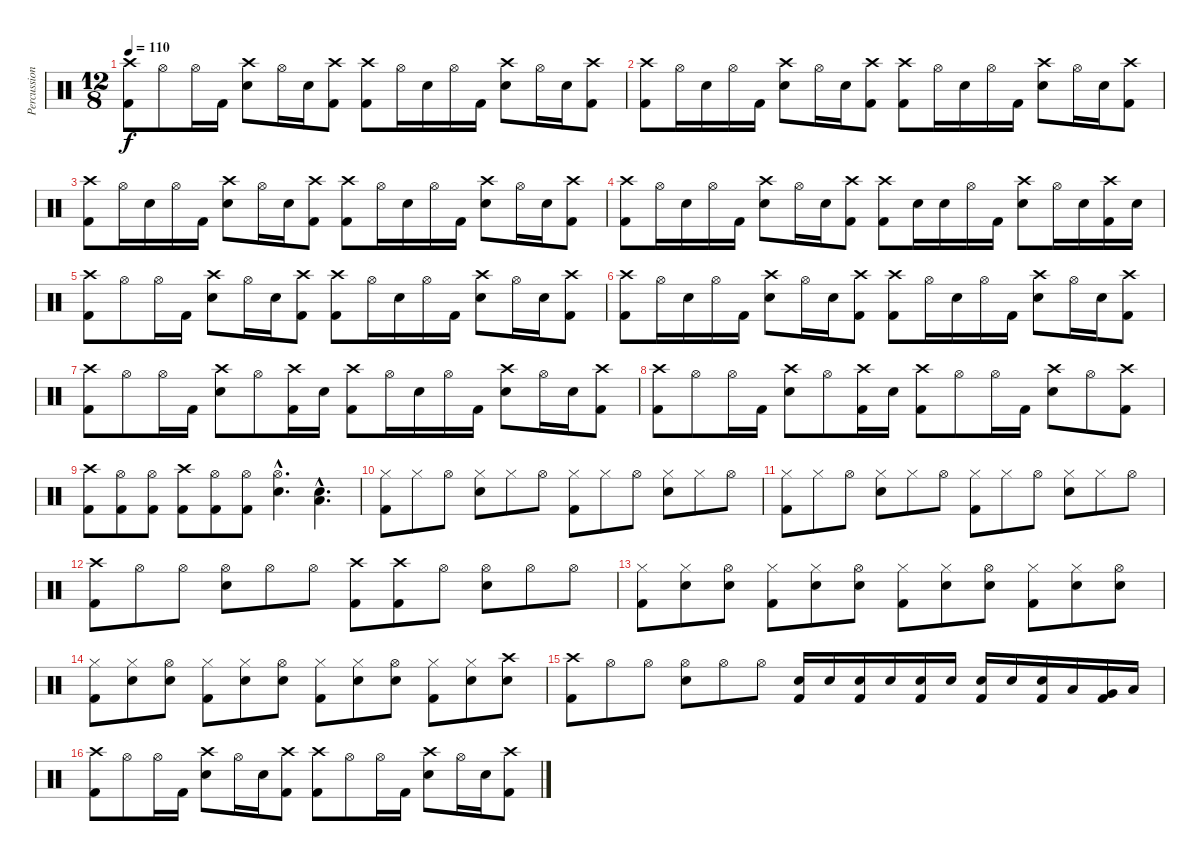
\track ("Percussion" "Percussion") {instrument percussion}
\staff {score}
\articulation defaults
\ts (12 8)
\tempo 110
\clef neutral
\ks c
("Crash high (hit)" "Kick (hit) 2").8{dy f} "Hi-Hat (open)".8 "Hi-Hat (open)".16 "Kick (hit) 2".16 ("Crash high (hit)" "Electric Snare (hit)").8 "Hi-Hat (open)".16 "Electric Snare (hit)".16 ("Crash high (hit)" "Kick (hit) 2").8 ("Crash high (hit)" "Kick (hit) 2").8 "Hi-Hat (open)".16 "Electric Snare (hit)".16 "Hi-Hat (open)".16 "Kick (hit) 2".16 ("Crash high (hit)" "Electric Snare (hit)").8 "Hi-Hat (open)".16 "Electric Snare (hit)".16 ("Crash high (hit)" "Kick (hit) 2").8 |
("Crash high (hit)" "Kick (hit) 2").8 "Hi-Hat (open)".16 "Electric Snare (hit)".16 "Hi-Hat (open)".16 "Kick (hit) 2".16 ("Crash high (hit)" "Electric Snare (hit)").8 "Hi-Hat (open)".16 "Electric Snare (hit)".16 ("Crash high (hit)" "Kick (hit) 2").8 ("Crash high (hit)" "Kick (hit) 2").8 "Hi-Hat (open)".16 "Electric Snare (hit)".16 "Hi-Hat (open)".16 "Kick (hit) 2".16 ("Crash high (hit)" "Electric Snare (hit)").8 "Hi-Hat (open)".16 "Electric Snare (hit)".16 ("Crash high (hit)" "Kick (hit) 2").8 |
("Crash high (hit)" "Kick (hit) 2").8 "Hi-Hat (open)".16 "Electric Snare (hit)".16 "Hi-Hat (open)".16 "Kick (hit) 2".16 ("Crash high (hit)" "Electric Snare (hit)").8 "Hi-Hat (open)".16 "Electric Snare (hit)".16 ("Crash high (hit)" "Kick (hit) 2").8 ("Crash high (hit)" "Kick (hit) 2").8 "Hi-Hat (open)".16 "Electric Snare (hit)".16 "Hi-Hat (open)".16 "Kick (hit) 2".16 ("Crash high (hit)" "Electric Snare (hit)").8 "Hi-Hat (open)".16 "Electric Snare (hit)".16 ("Crash high (hit)" "Kick (hit) 2").8 |
("Crash high (hit)" "Kick (hit) 2").8 "Hi-Hat (open)".16 "Electric Snare (hit)".16 "Hi-Hat (open)".16 "Kick (hit) 2".16 ("Crash high (hit)" "Electric Snare (hit)").8 "Hi-Hat (open)".16 "Electric Snare (hit)".16 ("Crash high (hit)" "Kick (hit) 2").8 ("Crash high (hit)" "Kick (hit) 2").8 "Electric Snare (hit)".16 "Electric Snare (hit)".16 "Hi-Hat (open)".16 "Kick (hit) 2".16 ("Crash high (hit)" "Electric Snare (hit)").8 "Hi-Hat (open)".16 "Electric Snare (hit)".16 ("Crash high (hit)" "Kick (hit) 2").16 "Electric Snare (hit)".16 |
("Crash high (hit)" "Kick (hit) 2").8 "Hi-Hat (open)".8 "Hi-Hat (open)".16 "Kick (hit) 2".16 ("Crash high (hit)" "Electric Snare (hit)").8 "Hi-Hat (open)".16 "Electric Snare (hit)".16 ("Crash high (hit)" "Kick (hit) 2").8 ("Crash high (hit)" "Kick (hit) 2").8 "Hi-Hat (open)".16 "Electric Snare (hit)".16 "Hi-Hat (open)".16 "Kick (hit) 2".16 ("Crash high (hit)" "Electric Snare (hit)").8 "Hi-Hat (open)".16 "Electric Snare (hit)".16 ("Crash high (hit)" "Kick (hit) 2").8 |
("Crash high (hit)" "Kick (hit) 2").8 "Hi-Hat (open)".16 "Electric Snare (hit)".16 "Hi-Hat (open)".16 "Kick (hit) 2".16 ("Crash high (hit)" "Electric Snare (hit)").8 "Hi-Hat (open)".16 "Electric Snare (hit)".16 ("Crash high (hit)" "Kick (hit) 2").8 ("Crash high (hit)" "Kick (hit) 2").8 "Hi-Hat (open)".16 "Electric Snare (hit)".16 "Hi-Hat (open)".16 "Kick (hit) 2".16 ("Crash high (hit)" "Electric Snare (hit)").8 "Hi-Hat (open)".16 "Electric Snare (hit)".16 ("Crash high (hit)" "Kick (hit) 2").8 |
("Crash high (hit)" "Kick (hit) 2").8 "Hi-Hat (open)".8 "Hi-Hat (open)".16 "Kick (hit) 2".16 ("Crash high (hit)" "Electric Snare (hit)").8 "Hi-Hat (open)".8 ("Crash high (hit)" "Kick (hit) 2").16 "Electric Snare (hit)".16 ("Crash high (hit)" "Kick (hit) 2").8 "Hi-Hat (open)".16 "Electric Snare (hit)".16 "Hi-Hat (open)".16 "Kick (hit) 2".16 ("Crash high (hit)" "Electric Snare (hit)").8 "Hi-Hat (open)".16 "Electric Snare (hit)".16 ("Crash high (hit)" "Kick (hit) 2").8 |
("Crash high (hit)" "Kick (hit) 2").8 "Hi-Hat (open)".8 "Hi-Hat (open)".16 "Kick (hit) 2".16 ("Crash high (hit)" "Electric Snare (hit)").8 "Hi-Hat (open)".8 ("Crash high (hit)" "Kick (hit) 2").16 "Electric Snare (hit)".16 ("Crash high (hit)" "Kick (hit) 2").8 "Hi-Hat (open)".8 "Hi-Hat (open)".16 "Kick (hit) 2".16 ("Crash high (hit)" "Electric Snare (hit)").8 "Hi-Hat (open)".8 ("Crash high (hit)" "Kick (hit) 2").8 |
("Crash high (hit)" "Kick (hit) 2").8 ("Hi-Hat (open)" "Kick (hit) 2").8 ("Hi-Hat (open)" "Kick (hit) 2").8 ("Crash high (hit)" "Kick (hit) 2").8 ("Hi-Hat (open)" "Kick (hit) 2").8 ("Hi-Hat (open)" "Kick (hit) 2").8 ("Hi-Hat (open)"{hac} "Electric Snare (hit)"{hac}).4{d} ("Low Floor Tom (hit)"{hac} "Electric Snare (hit)"{hac}).4{d} |
("Hi-Hat (closed)" "Kick (hit) 2").8 "Hi-Hat (closed)".8 "Hi-Hat (open)".8 ("Hi-Hat (closed)" "Electric Snare (hit)").8 "Hi-Hat (closed)".8 "Hi-Hat (open)".8 ("Hi-Hat (closed)" "Kick (hit) 2").8 "Hi-Hat (closed)".8 "Hi-Hat (open)".8 ("Hi-Hat (closed)" "Electric Snare (hit)").8 "Hi-Hat (closed)".8 "Hi-Hat (open)".8 |
("Hi-Hat (closed)" "Kick (hit) 2").8 "Hi-Hat (closed)".8 "Hi-Hat (open)".8 ("Hi-Hat (closed)" "Electric Snare (hit)").8 "Hi-Hat (closed)".8 "Hi-Hat (open)".8 ("Hi-Hat (closed)" "Kick (hit) 2").8 "Hi-Hat (closed)".8 "Hi-Hat (open)".8 ("Hi-Hat (closed)" "Electric Snare (hit)").8 "Hi-Hat (closed)".8 "Hi-Hat (open)".8 |
("Crash high (hit)" "Kick (hit) 2").8 "Hi-Hat (open)".8 "Hi-Hat (open)".8 ("Hi-Hat (open)" "Electric Snare (hit)").8 "Hi-Hat (open)".8 "Hi-Hat (open)".8 ("Crash high (hit)" "Kick (hit) 2").8 ("Crash high (hit)" "Kick (hit) 2").8 "Hi-Hat (open)".8 ("Hi-Hat (open)" "Electric Snare (hit)").8 "Hi-Hat (open)".8 "Hi-Hat (open)".8 |
("Hi-Hat (closed)" "Kick (hit) 2").8 ("Hi-Hat (closed)" "Electric Snare (hit)").8 ("Hi-Hat (open)" "Electric Snare (hit)").8 ("Hi-Hat (closed)" "Kick (hit) 2").8 ("Hi-Hat (closed)" "Electric Snare (hit)").8 ("Hi-Hat (open)" "Electric Snare (hit)").8 ("Hi-Hat (closed)" "Kick (hit) 2").8 ("Hi-Hat (closed)" "Electric Snare (hit)").8 ("Hi-Hat (open)" "Electric Snare (hit)").8 ("Hi-Hat (closed)" "Kick (hit) 2").8 ("Hi-Hat (closed)" "Electric Snare (hit)").8 ("Hi-Hat (open)" "Electric Snare (hit)").8 |
("Hi-Hat (closed)" "Kick (hit) 2").8 ("Hi-Hat (closed)" "Electric Snare (hit)").8 ("Hi-Hat (open)" "Electric Snare (hit)").8 ("Hi-Hat (closed)" "Kick (hit) 2").8 ("Hi-Hat (closed)" "Electric Snare (hit)").8 ("Hi-Hat (open)" "Electric Snare (hit)").8 ("Hi-Hat (closed)" "Kick (hit) 2").8 ("Hi-Hat (closed)" "Electric Snare (hit)").8 ("Hi-Hat (open)" "Electric Snare (hit)").8 ("Hi-Hat (closed)" "Kick (hit) 2").8 ("Hi-Hat (closed)" "Electric Snare (hit)").8 ("Crash high (hit)" "Electric Snare (hit)").8 |
("Crash high (hit)" "Kick (hit) 2").8 "Hi-Hat (open)".8 "Hi-Hat (open)".8 ("Hi-Hat (open)" "Electric Snare (hit)").8 "Hi-Hat (open)".8 "Hi-Hat (open)".8 ("Electric Snare (hit)" "Kick (hit) 2").16 "Electric Snare (hit)".16 ("Electric Snare (hit)" "Kick (hit) 2").16 "Electric Snare (hit)".16 ("Electric Snare (hit)" "Kick (hit) 2").16 "Electric Snare (hit)".16 ("Electric Snare (hit)" "Kick (hit) 2").16 "Electric Snare (hit)".16 ("Electric Snare (hit)" "Kick (hit) 2").16 "Low Tom (hit)".16 ("Very Low Tom (hit)" "Kick (hit) 2").16 "Low Floor Tom (hit)".16 |
("Crash high (hit)" "Kick (hit) 2").8 "Hi-Hat (open)".8 "Hi-Hat (open)".16 "Kick (hit) 2".16 ("Crash high (hit)" "Electric Snare (hit)").8 "Hi-Hat (open)".16 "Electric Snare (hit)".16 ("Crash high (hit)" "Kick (hit) 2").8 ("Crash high (hit)" "Kick (hit) 2").8 "Hi-Hat (open)".8 "Hi-Hat (open)".16 "Kick (hit) 2".16 ("Crash high (hit)" "Electric Snare (hit)").8 "Hi-Hat (open)".16 "Electric Snare (hit)".16 ("Crash high (hit)" "Kick (hit) 2").8
